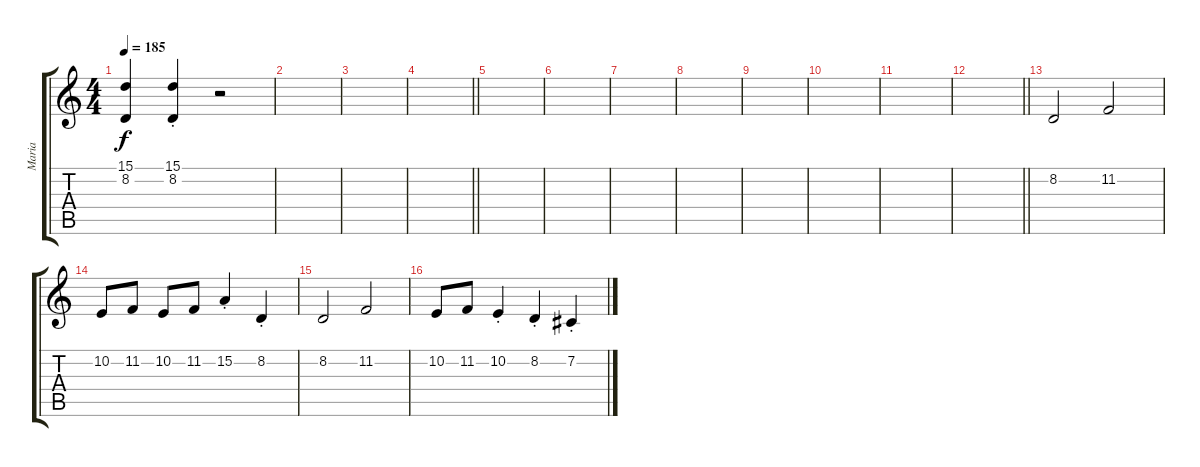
\track ("Maria" "Maria") {instrument synthstrings2}
\staff {score tabs}
\tuning (B3 Gb3 D3 A2 E2 B1) {hide}
\ts (4 4)
\tempo 185
\clef g2
\ks c
(15.1 8.2).4{dy f} (15.1{st} 8.2{st}).4 r.2 |
|
|
\barLineRight lightlight
|
|
|
|
|
|
|
|
\barLineRight lightlight
|
8.2.2{volume 15 instrument violin} 11.2.2 |
10.2.8 11.2.8 10.2.8 11.2.8 15.2{st}.4 8.2{st}.4 |
8.2.2 11.2.2 |
10.2.8 11.2.8 10.2{st}.4 8.2{st}.4 7.2{st}.4
